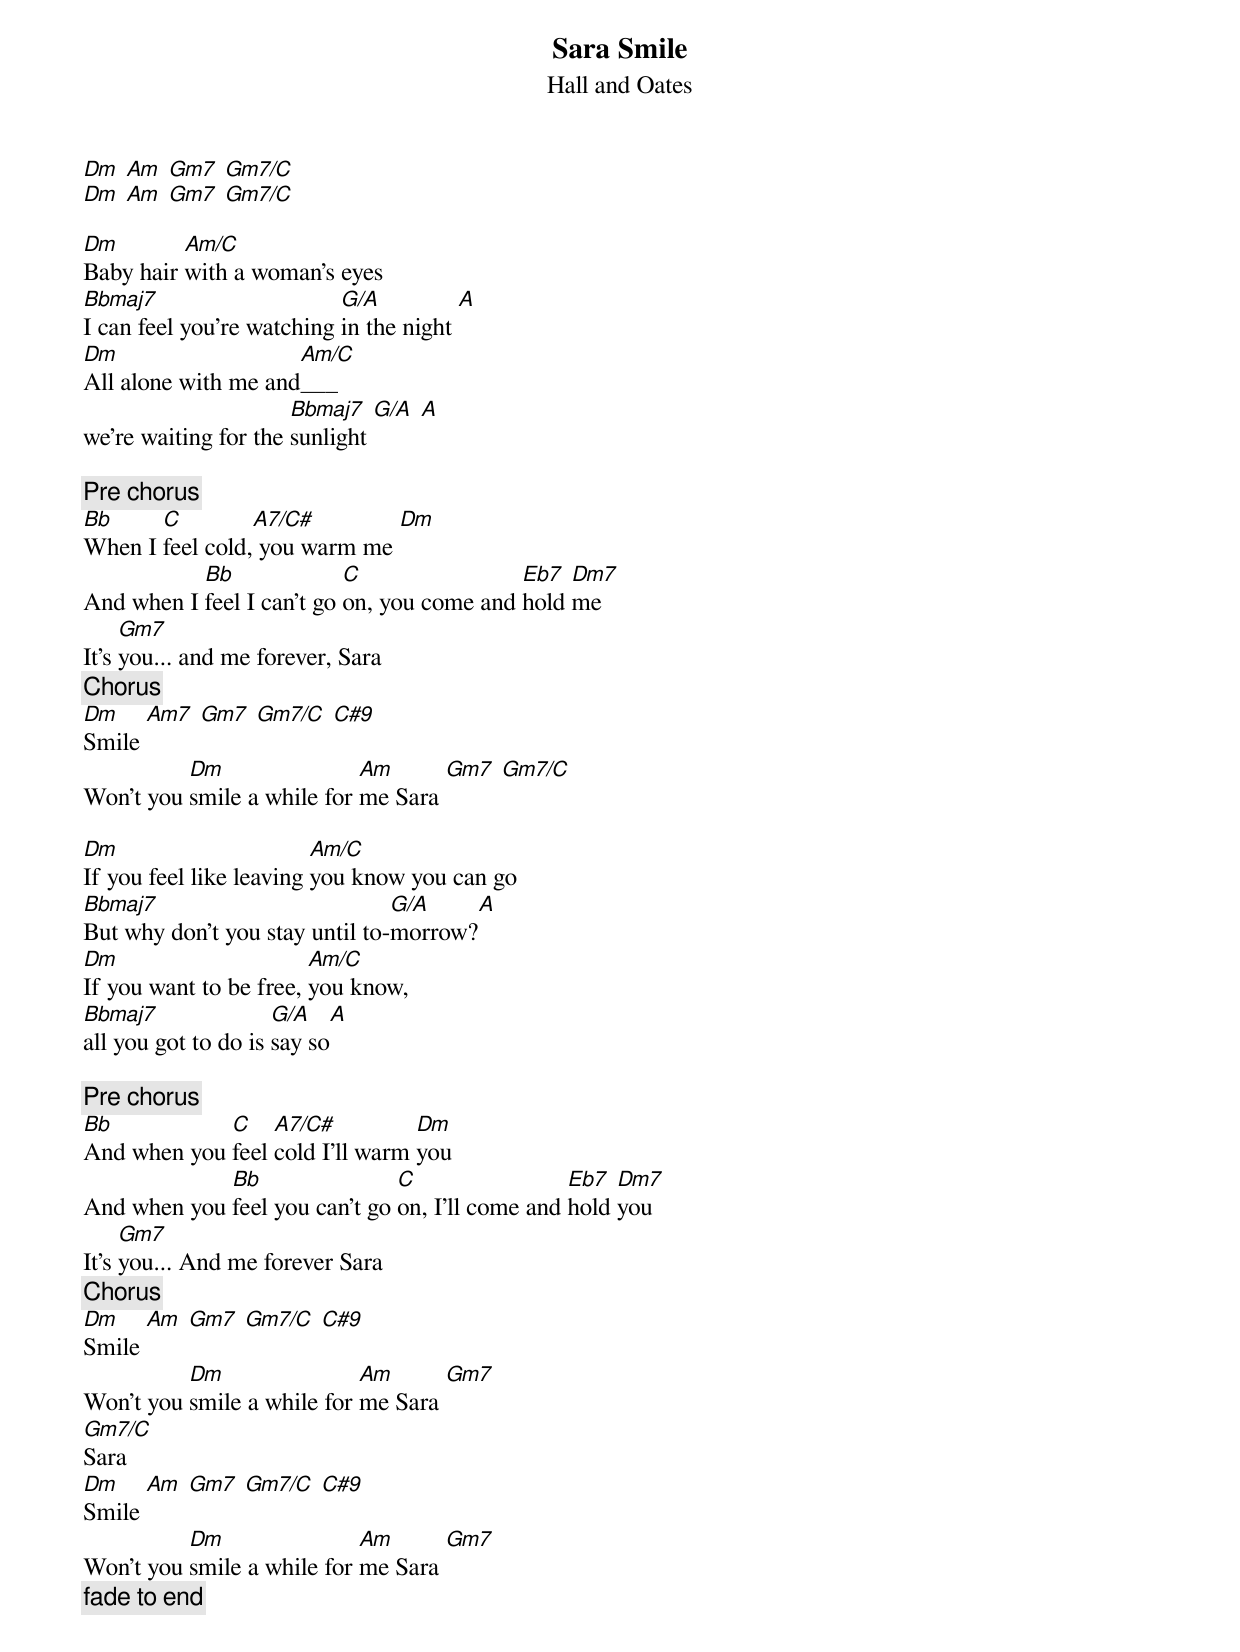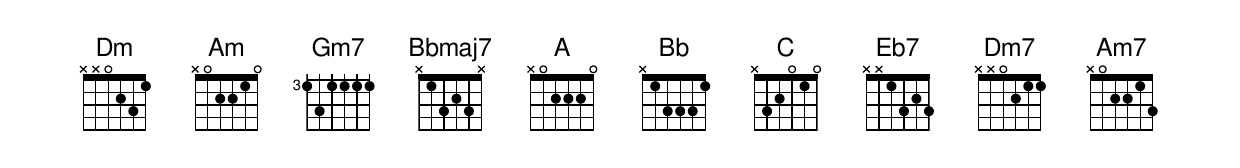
{title: Sara Smile}
{subtitle: Hall and Oates}

[Dm] [Am] [Gm7] [Gm7/C]
[Dm] [Am] [Gm7] [Gm7/C]

[Dm]Baby hair [Am/C]with a woman's eyes
[Bbmaj7]I can feel you're watching [G/A]in the night [A]
[Dm]All alone with me and[Am/C]___
we're waiting for the [Bbmaj7]sunlight [G/A] [A]

{c:Pre chorus}
[Bb]When I [C]feel cold,[A7/C#] you warm me [Dm]
And when I [Bb]feel I can't go [C]on, you come and [Eb7]hold [Dm7]me
It's [Gm7]you... and me forever, Sara
{c:Chorus}
[Dm]Smile [Am7] [Gm7] [Gm7/C] [C#9]
Won't you [Dm]smile a while for [Am]me Sara [Gm7] [Gm7/C]

[Dm]If you feel like leaving [Am/C]you know you can go
[Bbmaj7]But why don't you stay until to-[G/A]morrow?[A]
[Dm]If you want to be free, [Am/C]you know,
[Bbmaj7]all you got to do is [G/A]say so[A]

{c:Pre chorus}
[Bb]And when you [C]feel [A7/C#]cold I'll warm [Dm]you
And when you [Bb]feel you can't go [C]on, I'll come and [Eb7]hold [Dm7]you
It's [Gm7]you... And me forever Sara
{c:Chorus}
[Dm]Smile [Am] [Gm7] [Gm7/C] [C#9]
Won't you [Dm]smile a while for [Am]me Sara [Gm7]
[Gm7/C]Sara
[Dm]Smile [Am] [Gm7] [Gm7/C] [C#9]
Won't you [Dm]smile a while for [Am]me Sara [Gm7]
{c:fade to end}


{define: Eb7 3 x 3 2 3 1 x}
{define: Dm7 4 x 1 3 1 2 1}
